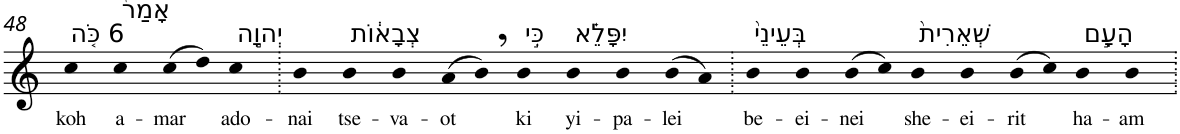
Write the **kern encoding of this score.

**kern	**text
*part1	*part1
*staff1	*staff1
*I"Piano	*
*I'Pno	*
!!LO:PB:g=z
*clefG2	*
*k[]	*
=48	=48
!LO:TX:a:t=6 כֹּ֤ה	!
!	!LO:LY:b
4cc	koh
!LO:TX:a:t=אָמַר֙	!
!	!LO:LY:b
4cc	a-
!	!LO:LY:b
(>8cc	-mar
8dd)	.
!LO:TX:a:t=יְהוָ֣ה	!
!	!LO:LY:b
4cc	ado-
=49.	=49.
!	!LO:LY:b
4b	-nai
!LO:TX:a:t=צְבָא֔וֹת	!
!	!LO:LY:b
4b	tse-
!	!LO:LY:b
4b	-va-
!	!LO:LY:b
(>8a	-ot
8b,)	.
!LO:TX:a:t=כִּ֣י	!
!	!LO:LY:b
4b	ki
!LO:TX:a:t=יִפָּלֵ֗א	!
!	!LO:LY:b
4b	yi-
!	!LO:LY:b
4b	-pa-
!	!LO:LY:b
(>8b	-lei
8a)	.
=50.	=50.
!LO:TX:a:t=בְּעֵינֵי֙	!
!	!LO:LY:b
4b	be-
!	!LO:LY:b
4b	-ei-
!	!LO:LY:b
(>8b	-nei
8cc)	.
!LO:TX:a:t=שְׁאֵרִית֙	!
!	!LO:LY:b
4b	she-
!	!LO:LY:b
4b	-ei-
!	!LO:LY:b
(>8b	-rit
8cc)	.
!LO:TX:a:t=הָעָ֣ם	!
!	!LO:LY:b
4b	ha-
!	!LO:LY:b
4b	-am
=.	=.
*-	*-
